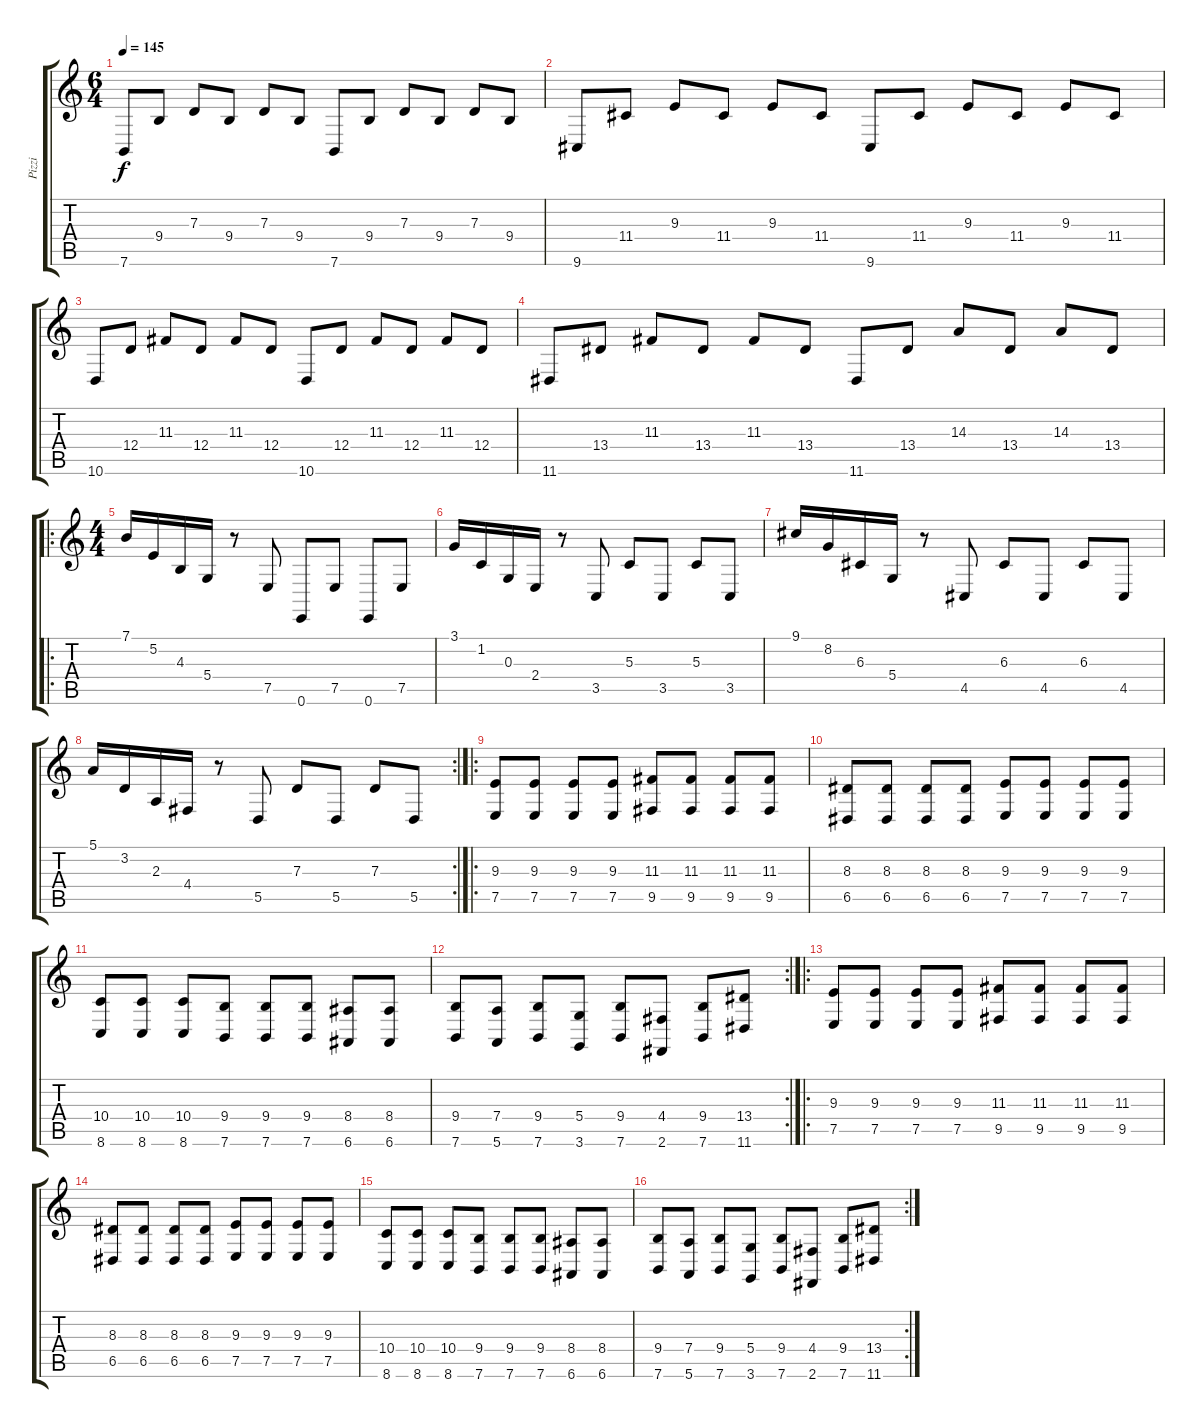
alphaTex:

\track ("Pizzi" "Pizzi") {instrument pizzicatostrings}
\staff {score tabs}
\tuning (E4 B3 G3 D3 A2 E2) {hide}
\ts (6 4)
\tempo 145
\clef g2
\ks c
7.6.8{dy f} 9.4.8 7.3.8 9.4.8 7.3.8 9.4.8 7.6.8 9.4.8 7.3.8 9.4.8 7.3.8 9.4.8 |
9.6.8 11.4.8 9.3.8 11.4.8 9.3.8 11.4.8 9.6.8 11.4.8 9.3.8 11.4.8 9.3.8 11.4.8 |
10.6.8 12.4.8 11.3.8 12.4.8 11.3.8 12.4.8 10.6.8 12.4.8 11.3.8 12.4.8 11.3.8 12.4.8 |
11.6.8 13.4.8 11.3.8 13.4.8 11.3.8 13.4.8 11.6.8 13.4.8 14.3.8 13.4.8 14.3.8 13.4.8 |
\ro
\ts (4 4)
7.1.16 5.2.16 4.3.16 5.4.16 r.8 7.5.8 0.6.8 7.5.8 0.6.8 7.5.8 |
3.1.16 1.2.16 0.3.16 2.4.16 r.8 3.5.8 5.3.8 3.5.8 5.3.8 3.5.8 |
9.1.16 8.2.16 6.3.16 5.4.16 r.8 4.5.8 6.3.8 4.5.8 6.3.8 4.5.8 |
\rc 2
5.1.16 3.2.16 2.3.16 4.4.16 r.8 5.5.8 7.3.8 5.5.8 7.3.8 5.5.8 |
\ro
(9.3 7.5).8 (9.3 7.5).8 (9.3 7.5).8 (9.3 7.5).8 (11.3 9.5).8 (11.3 9.5).8 (11.3 9.5).8 (11.3 9.5).8 |
(8.3 6.5).8 (8.3 6.5).8 (8.3 6.5).8 (8.3 6.5).8 (9.3 7.5).8 (9.3 7.5).8 (9.3 7.5).8 (9.3 7.5).8 |
(10.4 8.6).8 (10.4 8.6).8 (10.4 8.6).8 (9.4 7.6).8 (9.4 7.6).8 (9.4 7.6).8 (8.4 6.6).8 (8.4 6.6).8 |
\rc 2
(9.4 7.6).8 (7.4 5.6).8 (9.4 7.6).8 (5.4 3.6).8 (9.4 7.6).8 (4.4 2.6).8 (9.4 7.6).8 (13.4 11.6).8 |
\ro
(9.3 7.5).8 (9.3 7.5).8 (9.3 7.5).8 (9.3 7.5).8 (11.3 9.5).8 (11.3 9.5).8 (11.3 9.5).8 (11.3 9.5).8 |
(8.3 6.5).8 (8.3 6.5).8 (8.3 6.5).8 (8.3 6.5).8 (9.3 7.5).8 (9.3 7.5).8 (9.3 7.5).8 (9.3 7.5).8 |
(10.4 8.6).8 (10.4 8.6).8 (10.4 8.6).8 (9.4 7.6).8 (9.4 7.6).8 (9.4 7.6).8 (8.4 6.6).8 (8.4 6.6).8 |
\rc 2
(9.4 7.6).8 (7.4 5.6).8 (9.4 7.6).8 (5.4 3.6).8 (9.4 7.6).8 (4.4 2.6).8 (9.4 7.6).8 (13.4 11.6).8
